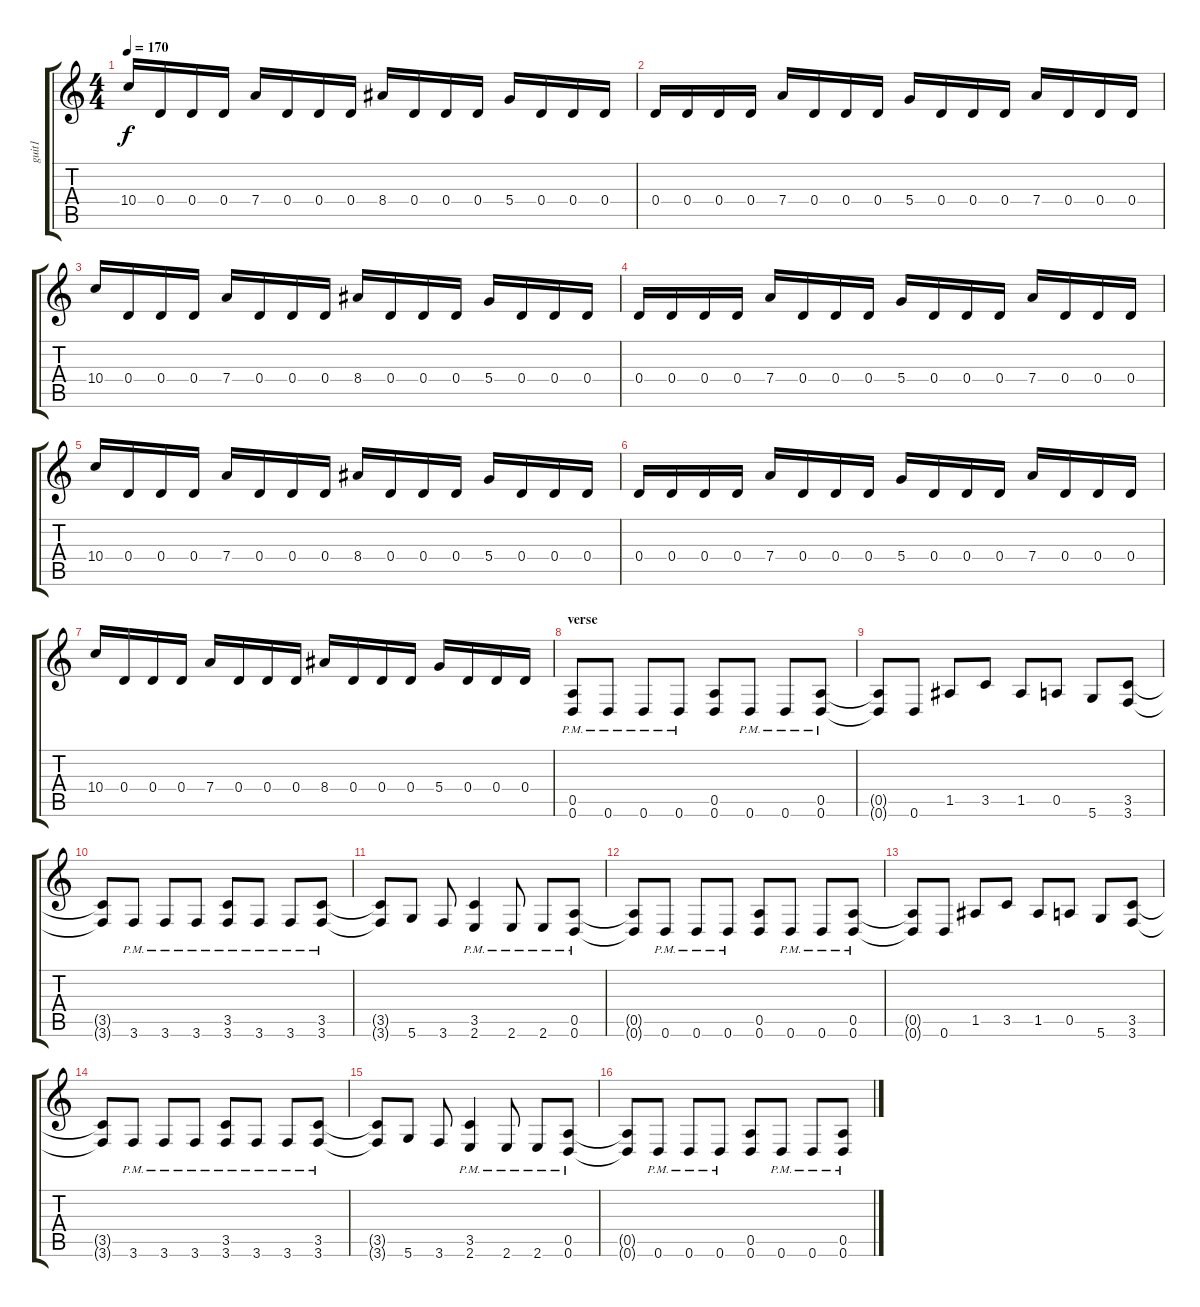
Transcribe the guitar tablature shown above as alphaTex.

\track ("guit1" "guit1") {instrument distortionguitar}
\staff {score tabs}
\tuning (E4 B3 G3 D3 A2 D2) {hide}
\ts (4 4)
\tempo 170
\clef g2
\ks c
10.4.16{dy f} 0.4.16 0.4.16 0.4.16 7.4.16 0.4.16 0.4.16 0.4.16 8.4.16 0.4.16 0.4.16 0.4.16 5.4.16 0.4.16 0.4.16 0.4.16 |
0.4.16 0.4.16 0.4.16 0.4.16 7.4.16 0.4.16 0.4.16 0.4.16 5.4.16 0.4.16 0.4.16 0.4.16 7.4.16 0.4.16 0.4.16 0.4.16 |
10.4.16 0.4.16 0.4.16 0.4.16 7.4.16 0.4.16 0.4.16 0.4.16 8.4.16 0.4.16 0.4.16 0.4.16 5.4.16 0.4.16 0.4.16 0.4.16 |
0.4.16 0.4.16 0.4.16 0.4.16 7.4.16 0.4.16 0.4.16 0.4.16 5.4.16 0.4.16 0.4.16 0.4.16 7.4.16 0.4.16 0.4.16 0.4.16 |
10.4.16 0.4.16 0.4.16 0.4.16 7.4.16 0.4.16 0.4.16 0.4.16 8.4.16 0.4.16 0.4.16 0.4.16 5.4.16 0.4.16 0.4.16 0.4.16 |
0.4.16 0.4.16 0.4.16 0.4.16 7.4.16 0.4.16 0.4.16 0.4.16 5.4.16 0.4.16 0.4.16 0.4.16 7.4.16 0.4.16 0.4.16 0.4.16 |
10.4.16 0.4.16 0.4.16 0.4.16 7.4.16 0.4.16 0.4.16 0.4.16 8.4.16 0.4.16 0.4.16 0.4.16 5.4.16 0.4.16 0.4.16 0.4.16 |
\section ("" "verse")
(0.5 0.6{pm}).8 0.6{pm}.8 0.6{pm}.8 0.6{pm}.8 (0.5 0.6).8 0.6{pm}.8 0.6{pm}.8 (0.5 0.6{pm}).8 |
(0.5{t} 0.6{t}).8 0.6.8 1.5.8 3.5.8 1.5.8 0.5.8 5.6.8 (3.5 3.6).8 |
(3.5{t} 3.6{t}).8 3.6{pm}.8 3.6{pm}.8 3.6{pm}.8 (3.5 3.6{pm}).8 3.6{pm}.8 3.6{pm}.8 (3.5 3.6{pm}).8 |
(3.5{t} 3.6{t}).8 5.6.8 3.6.8 (3.5 2.6{pm}).4 2.6{pm}.8 2.6{pm}.8 (0.5 0.6{pm}).8 |
(0.5{t} 0.6{t}).8 0.6{pm}.8 0.6{pm}.8 0.6{pm}.8 (0.5 0.6).8 0.6{pm}.8 0.6{pm}.8 (0.5 0.6{pm}).8 |
(0.5{t} 0.6{t}).8 0.6.8 1.5.8 3.5.8 1.5.8 0.5.8 5.6.8 (3.5 3.6).8 |
(3.5{t} 3.6{t}).8 3.6{pm}.8 3.6{pm}.8 3.6{pm}.8 (3.5 3.6{pm}).8 3.6{pm}.8 3.6{pm}.8 (3.5 3.6{pm}).8 |
(3.5{t} 3.6{t}).8 5.6.8 3.6.8 (3.5 2.6{pm}).4 2.6{pm}.8 2.6{pm}.8 (0.5 0.6{pm}).8 |
(0.5{t} 0.6{t}).8 0.6{pm}.8 0.6{pm}.8 0.6{pm}.8 (0.5 0.6).8 0.6{pm}.8 0.6{pm}.8 (0.5 0.6{pm}).8
